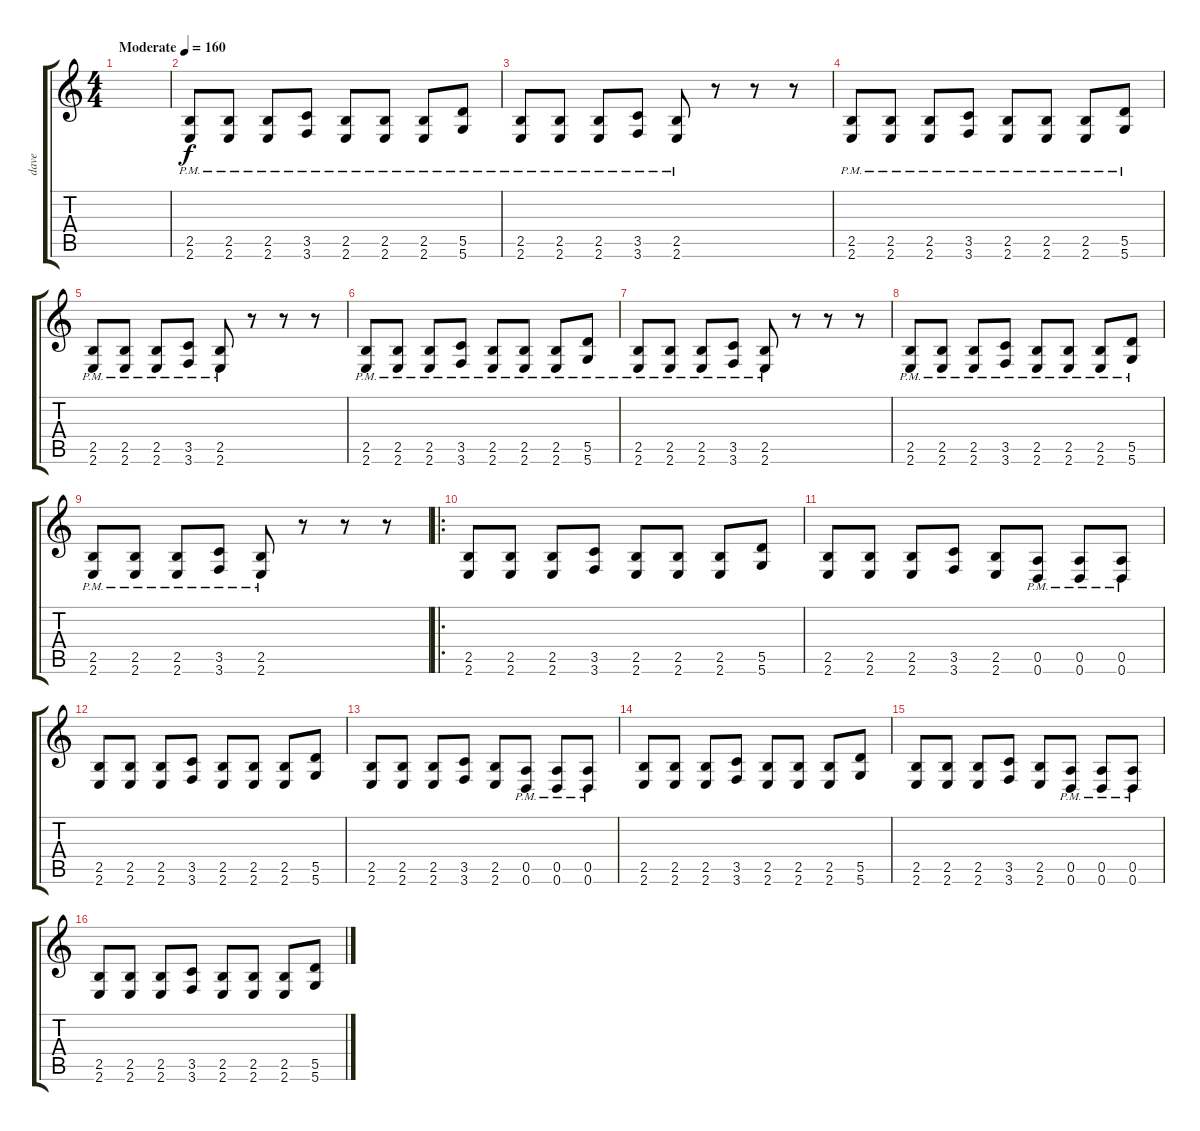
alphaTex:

\track ("dave" "dave") {instrument distortionguitar}
\staff {score tabs}
\tuning (E4 B3 G3 D3 A2 D2) {hide}
\ts (4 4)
\tempo (160 "Moderate")
\clef g2
\ks c
|
(2.5{pm} 2.6{pm}).8 (2.5{pm} 2.6{pm}).8 (2.5{pm} 2.6{pm}).8 (3.5{pm} 3.6{pm}).8 (2.5{pm} 2.6{pm}).8 (2.5{pm} 2.6{pm}).8 (2.5{pm} 2.6{pm}).8 (5.5{pm} 5.6{pm}).8 |
(2.5{pm} 2.6{pm}).8 (2.5{pm} 2.6{pm}).8 (2.5{pm} 2.6{pm}).8 (3.5{pm} 3.6{pm}).8 (2.5{pm} 2.6{pm}).8 r.8 r.8 r.8 |
(2.5{pm} 2.6{pm}).8 (2.5{pm} 2.6{pm}).8 (2.5{pm} 2.6{pm}).8 (3.5{pm} 3.6{pm}).8 (2.5{pm} 2.6{pm}).8 (2.5{pm} 2.6{pm}).8 (2.5{pm} 2.6{pm}).8 (5.5{pm} 5.6{pm}).8 |
(2.5{pm} 2.6{pm}).8 (2.5{pm} 2.6{pm}).8 (2.5{pm} 2.6{pm}).8 (3.5{pm} 3.6{pm}).8 (2.5{pm} 2.6{pm}).8 r.8 r.8 r.8 |
(2.5{pm} 2.6{pm}).8 (2.5{pm} 2.6{pm}).8 (2.5{pm} 2.6{pm}).8 (3.5{pm} 3.6{pm}).8 (2.5{pm} 2.6{pm}).8 (2.5{pm} 2.6{pm}).8 (2.5{pm} 2.6{pm}).8 (5.5{pm} 5.6{pm}).8 |
(2.5{pm} 2.6{pm}).8 (2.5{pm} 2.6{pm}).8 (2.5{pm} 2.6{pm}).8 (3.5{pm} 3.6{pm}).8 (2.5{pm} 2.6{pm}).8 r.8 r.8 r.8 |
(2.5{pm} 2.6{pm}).8 (2.5{pm} 2.6{pm}).8 (2.5{pm} 2.6{pm}).8 (3.5{pm} 3.6{pm}).8 (2.5{pm} 2.6{pm}).8 (2.5{pm} 2.6{pm}).8 (2.5{pm} 2.6{pm}).8 (5.5{pm} 5.6{pm}).8 |
(2.5{pm} 2.6{pm}).8 (2.5{pm} 2.6{pm}).8 (2.5{pm} 2.6{pm}).8 (3.5{pm} 3.6{pm}).8 (2.5{pm} 2.6{pm}).8 r.8 r.8 r.8 |
\ro
(2.5 2.6).8 (2.5 2.6).8 (2.5 2.6).8 (3.5 3.6).8 (2.5 2.6).8 (2.5 2.6).8 (2.5 2.6).8 (5.5 5.6).8 |
(2.5 2.6).8 (2.5 2.6).8 (2.5 2.6).8 (3.5 3.6).8 (2.5 2.6).8 (0.5{pm} 0.6{pm}).8 (0.5{pm} 0.6{pm}).8 (0.5{pm} 0.6{pm}).8 |
(2.5 2.6).8 (2.5 2.6).8 (2.5 2.6).8 (3.5 3.6).8 (2.5 2.6).8 (2.5 2.6).8 (2.5 2.6).8 (5.5 5.6).8 |
(2.5 2.6).8 (2.5 2.6).8 (2.5 2.6).8 (3.5 3.6).8 (2.5 2.6).8 (0.5{pm} 0.6{pm}).8 (0.5{pm} 0.6{pm}).8 (0.5{pm} 0.6{pm}).8 |
(2.5 2.6).8 (2.5 2.6).8 (2.5 2.6).8 (3.5 3.6).8 (2.5 2.6).8 (2.5 2.6).8 (2.5 2.6).8 (5.5 5.6).8 |
(2.5 2.6).8 (2.5 2.6).8 (2.5 2.6).8 (3.5 3.6).8 (2.5 2.6).8 (0.5{pm} 0.6{pm}).8 (0.5{pm} 0.6{pm}).8 (0.5{pm} 0.6{pm}).8 |
(2.5 2.6).8 (2.5 2.6).8 (2.5 2.6).8 (3.5 3.6).8 (2.5 2.6).8 (2.5 2.6).8 (2.5 2.6).8 (5.5 5.6).8
